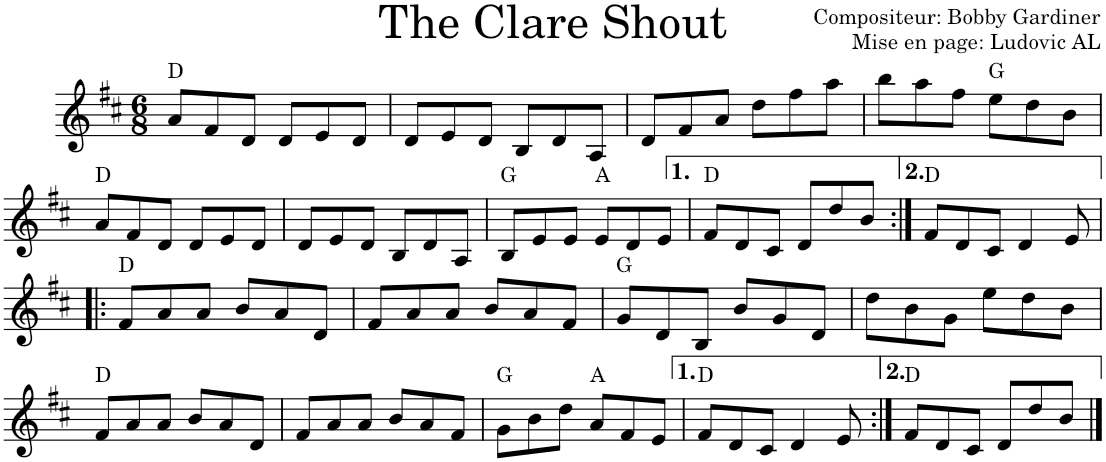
**kern	**harte
*part1	*part1
*staff1	*
*I"Voice	*
*I'V	*
*clefG2	*
*k[f#c#]	*
*M6/8	*
=1	=1
8a/L	D:maj
8f#/	.
8d/J	.
8d/L	.
8e/	.
8d/J	.
=2	=2
8d/L	.
8e/	.
8d/J	.
8B/L	.
8d/	.
8A/J	.
=3	=3
8d/L	.
8f#/	.
8a/J	.
8dd\L	.
8ff#\	.
8aa\J	.
=4	=4
8bb\L	.
8aa\	.
8ff#\J	.
8ee\L	G:maj
8dd\	.
8b\J	.
!!LO:LB:g=z
=5	=5
8a/L	D:maj
8f#/	.
8d/J	.
8d/L	.
8e/	.
8d/J	.
=6	=6
8d/L	.
8e/	.
8d/J	.
8B/L	.
8d/	.
8A/J	.
=7	=7
8B/L	G:maj
8e/	.
8e/J	.
8e/L	A:maj
8d/	.
8e/J	.
=8	=8
8f#/L	D:maj
8d/	.
8c#/J	.
8d/L	.
8dd/	.
8b/J	.
=9:|!	=9:|!
8f#/L	D:maj
8d/	.
8c#/J	.
4d/	.
8e/	.
!!LO:LB:g=z
=10!|:	=10!|:
8f#/L	D:maj
8a/	.
8a/J	.
8b/L	.
8a/	.
8d/J	.
=11	=11
8f#/L	.
8a/	.
8a/J	.
8b/L	.
8a/	.
8f#/J	.
=12	=12
8g/L	G:maj
8d/	.
8B/J	.
8b/L	.
8g/	.
8d/J	.
=13	=13
8dd\L	.
8b\	.
8g\J	.
8ee\L	.
8dd\	.
8b\J	.
!!LO:LB:g=z
=14	=14
8f#/L	D:maj
8a/	.
8a/J	.
8b/L	.
8a/	.
8d/J	.
=15	=15
8f#/L	.
8a/	.
8a/J	.
8b/L	.
8a/	.
8f#/J	.
=16	=16
8g\L	G:maj
8b\	.
8dd\J	.
8a/L	A:maj
8f#/	.
8e/J	.
=17	=17
8f#/L	D:maj
8d/	.
8c#/J	.
4d/	.
8e/	.
=18:|!	=18:|!
8f#/L	D:maj
8d/	.
8c#/J	.
8d/L	.
8dd/	.
8b/J	.
==	==
*-	*-
